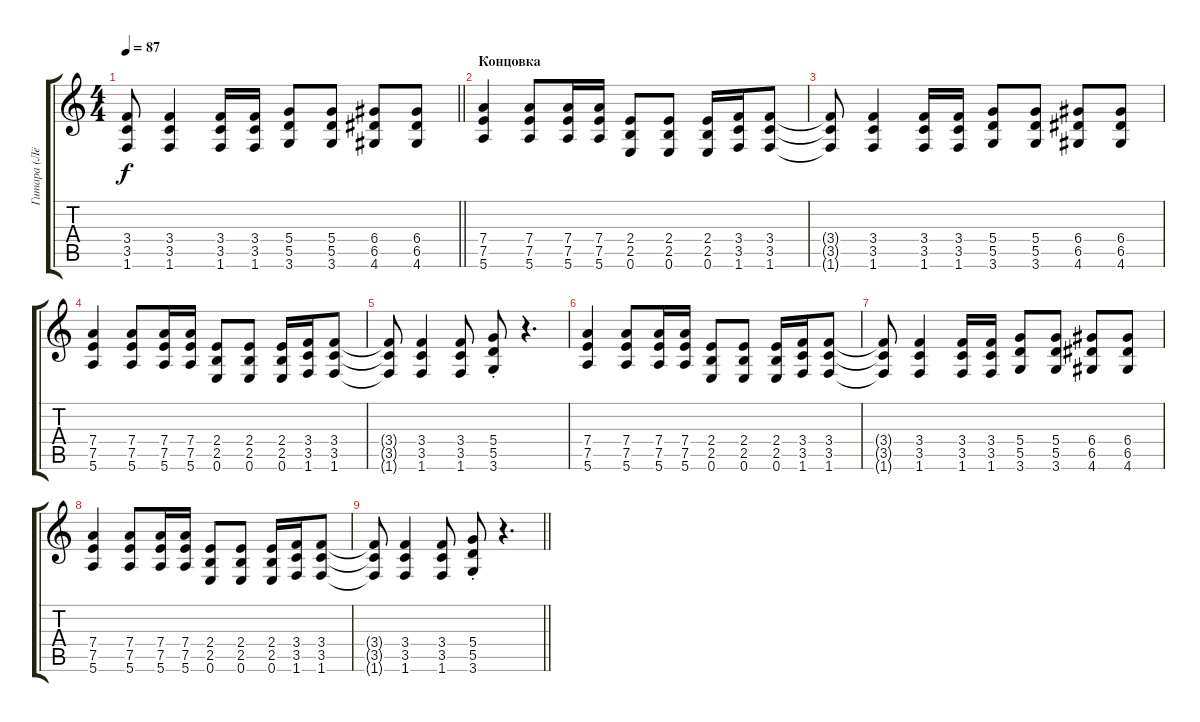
\track ("Гитара (Лёгкий перегруз)" "Гитара (Лё") {instrument electricguitarclean}
\staff {score tabs}
\tuning (E4 B3 G3 D3 A2 E2) {hide}
\ts (4 4)
\tempo 87
\clef g2
\barLineRight lightlight
\ks c
(3.4{t} 3.5{t} 1.6{t}).8{dy f} (3.4 3.5 1.6).4 (3.4 3.5 1.6).16 (3.4 3.5 1.6).16 (5.4 5.5 3.6).8 (5.4 5.5 3.6).8 (6.4 6.5 4.6).8 (6.4 6.5 4.6).8 |
\section ("" "Концовка")
(7.4 7.5 5.6).4 (7.4 7.5 5.6).8 (7.4 7.5 5.6).16 (7.4 7.5 5.6).16 (2.4 2.5 0.6).8 (2.4 2.5 0.6).8 (2.4 2.5 0.6).16 (3.4 3.5 1.6).16 (3.4 3.5 1.6).8 |
(3.4{t} 3.5{t} 1.6{t}).8 (3.4 3.5 1.6).4 (3.4 3.5 1.6).16 (3.4 3.5 1.6).16 (5.4 5.5 3.6).8 (5.4 5.5 3.6).8 (6.4 6.5 4.6).8 (6.4 6.5 4.6).8 |
(7.4 7.5 5.6).4 (7.4 7.5 5.6).8 (7.4 7.5 5.6).16 (7.4 7.5 5.6).16 (2.4 2.5 0.6).8 (2.4 2.5 0.6).8 (2.4 2.5 0.6).16 (3.4 3.5 1.6).16 (3.4 3.5 1.6).8 |
(3.4{t} 3.5{t} 1.6{t}).8 (3.4 3.5 1.6).4 (3.4 3.5 1.6).8 (5.4{st} 5.5{st} 3.6{st}).8 r.4{d} |
(7.4 7.5 5.6).4 (7.4 7.5 5.6).8 (7.4 7.5 5.6).16 (7.4 7.5 5.6).16 (2.4 2.5 0.6).8 (2.4 2.5 0.6).8 (2.4 2.5 0.6).16 (3.4 3.5 1.6).16 (3.4 3.5 1.6).8 |
(3.4{t} 3.5{t} 1.6{t}).8 (3.4 3.5 1.6).4 (3.4 3.5 1.6).16 (3.4 3.5 1.6).16 (5.4 5.5 3.6).8 (5.4 5.5 3.6).8 (6.4 6.5 4.6).8 (6.4 6.5 4.6).8 |
(7.4 7.5 5.6).4 (7.4 7.5 5.6).8 (7.4 7.5 5.6).16 (7.4 7.5 5.6).16 (2.4 2.5 0.6).8 (2.4 2.5 0.6).8 (2.4 2.5 0.6).16 (3.4 3.5 1.6).16 (3.4 3.5 1.6).8 |
\barLineRight lightlight
(3.4{t} 3.5{t} 1.6{t}).8 (3.4 3.5 1.6).4 (3.4 3.5 1.6).8 (5.4{st} 5.5{st} 3.6{st}).8 r.4{d}
